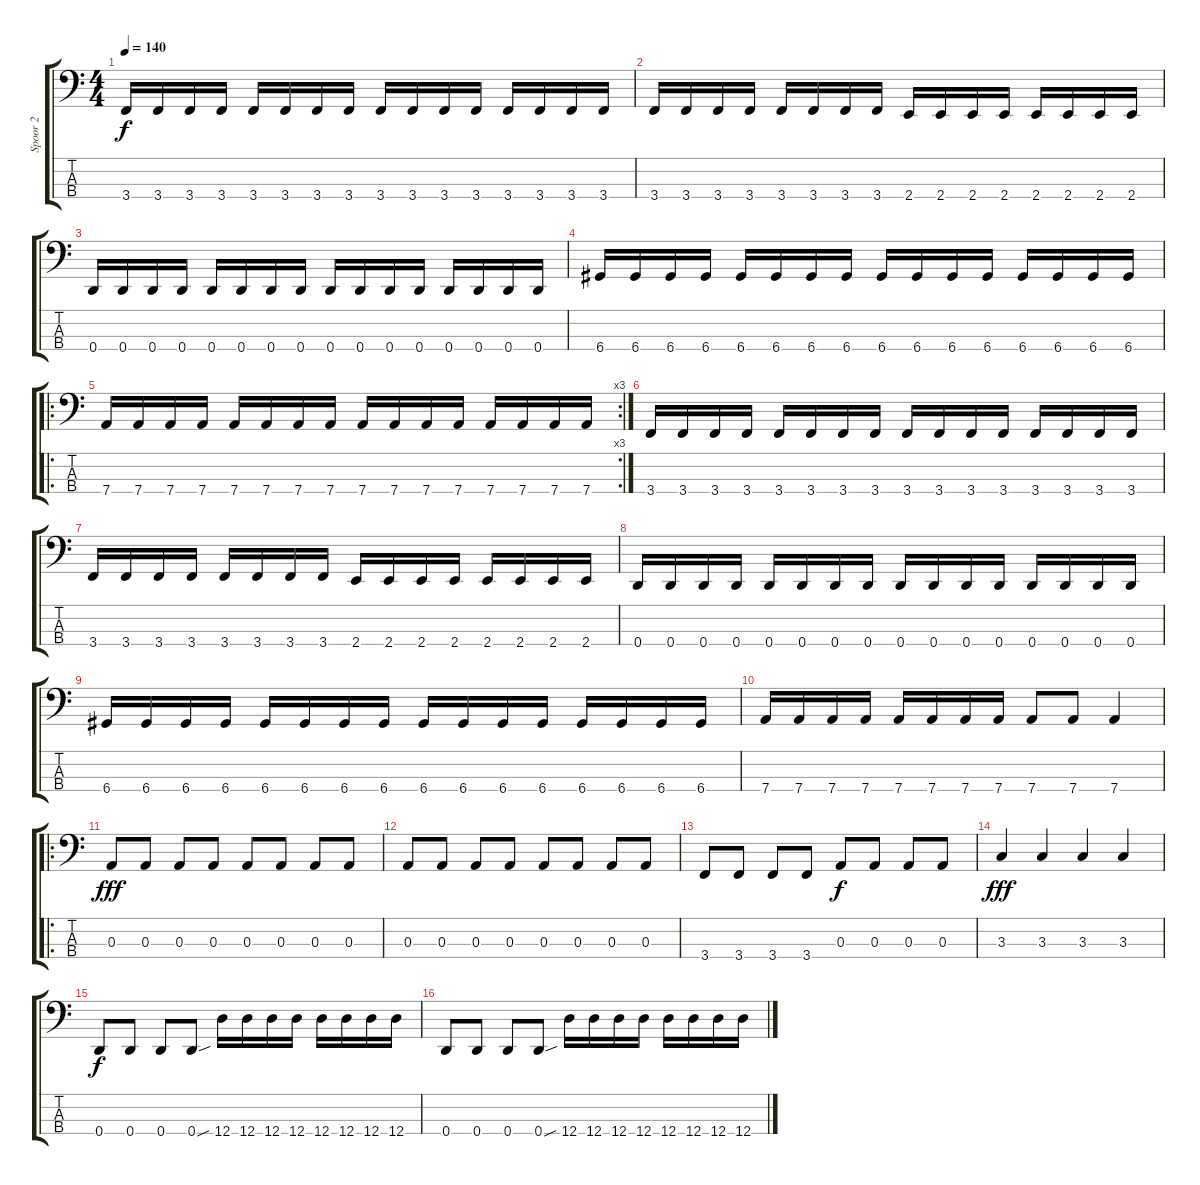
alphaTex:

\track ("Spoor 2" "Spoor 2") {instrument electricbassfinger}
\staff {score tabs}
\tuning (G2 D2 A1 D1) {hide}
\ts (4 4)
\tempo 140
\clef f4
\ks c
3.4.16{dy f} 3.4.16 3.4.16 3.4.16 3.4.16 3.4.16 3.4.16 3.4.16 3.4.16 3.4.16 3.4.16 3.4.16 3.4.16 3.4.16 3.4.16 3.4.16 |
3.4.16 3.4.16 3.4.16 3.4.16 3.4.16 3.4.16 3.4.16 3.4.16 2.4.16 2.4.16 2.4.16 2.4.16 2.4.16 2.4.16 2.4.16 2.4.16 |
0.4.16 0.4.16 0.4.16 0.4.16 0.4.16 0.4.16 0.4.16 0.4.16 0.4.16 0.4.16 0.4.16 0.4.16 0.4.16 0.4.16 0.4.16 0.4.16 |
6.4.16 6.4.16 6.4.16 6.4.16 6.4.16 6.4.16 6.4.16 6.4.16 6.4.16 6.4.16 6.4.16 6.4.16 6.4.16 6.4.16 6.4.16 6.4.16 |
\ro
\rc 3
7.4.16 7.4.16 7.4.16 7.4.16 7.4.16 7.4.16 7.4.16 7.4.16 7.4.16 7.4.16 7.4.16 7.4.16 7.4.16 7.4.16 7.4.16 7.4.16 |
3.4.16 3.4.16 3.4.16 3.4.16 3.4.16 3.4.16 3.4.16 3.4.16 3.4.16 3.4.16 3.4.16 3.4.16 3.4.16 3.4.16 3.4.16 3.4.16 |
3.4.16 3.4.16 3.4.16 3.4.16 3.4.16 3.4.16 3.4.16 3.4.16 2.4.16 2.4.16 2.4.16 2.4.16 2.4.16 2.4.16 2.4.16 2.4.16 |
0.4.16 0.4.16 0.4.16 0.4.16 0.4.16 0.4.16 0.4.16 0.4.16 0.4.16 0.4.16 0.4.16 0.4.16 0.4.16 0.4.16 0.4.16 0.4.16 |
6.4.16 6.4.16 6.4.16 6.4.16 6.4.16 6.4.16 6.4.16 6.4.16 6.4.16 6.4.16 6.4.16 6.4.16 6.4.16 6.4.16 6.4.16 6.4.16 |
7.4.16 7.4.16 7.4.16 7.4.16 7.4.16 7.4.16 7.4.16 7.4.16 7.4.8 7.4.8 7.4.4 |
\ro
0.3.8{dy fff} 0.3.8 0.3.8 0.3.8 0.3.8 0.3.8 0.3.8 0.3.8 |
0.3.8 0.3.8 0.3.8 0.3.8 0.3.8 0.3.8 0.3.8 0.3.8 |
3.4.8 3.4.8 3.4.8 3.4.8 0.3.8{dy f} 0.3.8 0.3.8 0.3.8 |
3.3.4{dy fff} 3.3.4 3.3.4 3.3.4 |
0.4.8{dy f} 0.4.8 0.4.8 0.4{sou}.8 12.4.16 12.4.16 12.4.16 12.4.16 12.4.16 12.4.16 12.4.16 12.4.16 |
0.4.8 0.4.8 0.4.8 0.4{sou}.8 12.4.16 12.4.16 12.4.16 12.4.16 12.4.16 12.4.16 12.4.16 12.4.16
